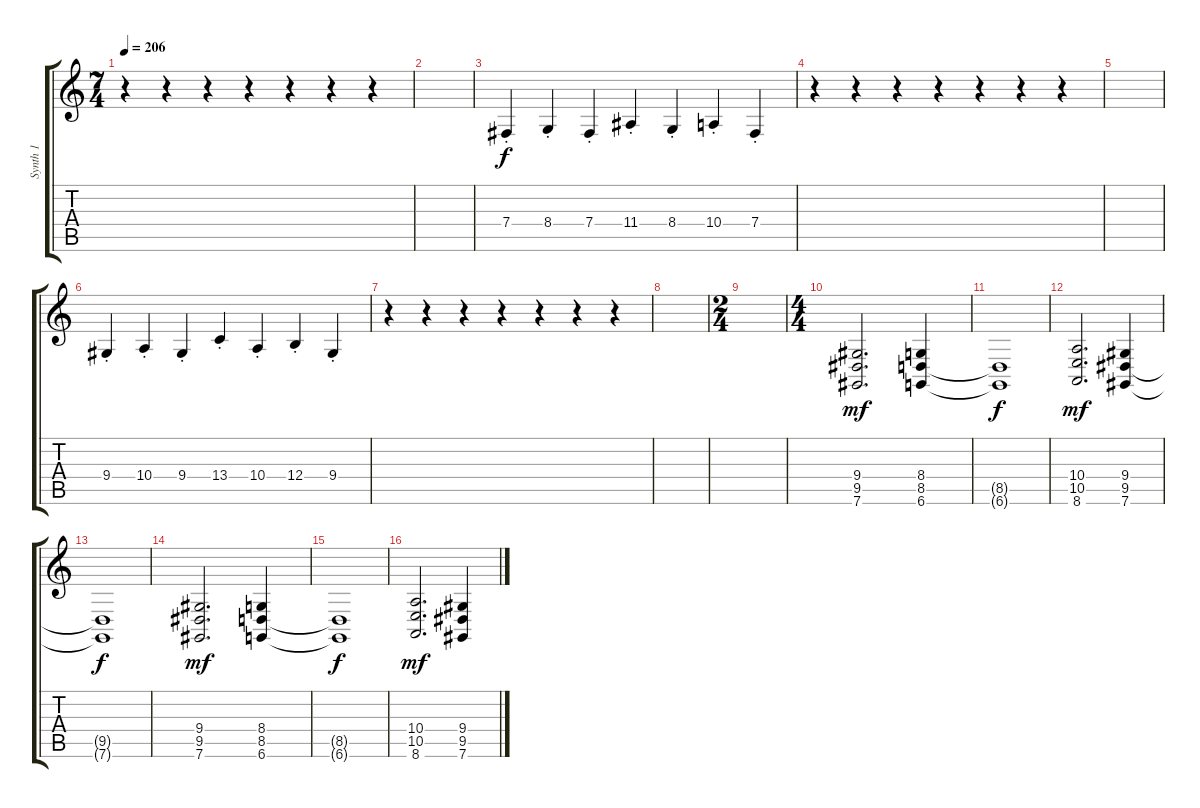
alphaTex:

\track ("Synth 1" "Synth 1") {instrument stringensemble2}
\staff {score tabs}
\tuning (Db4 Ab3 E3 B2 Gb2 Db2) {hide}
\ts (7 4)
\tempo 206
\clef g2
\ks c
r.4{dy mf} r.4 r.4 r.4 r.4 r.4 r.4 |
|
7.4{st}.4{dy f} 8.4{st}.4 7.4{st}.4 11.4{st}.4 8.4{st}.4 10.4{st}.4 7.4{st}.4 |
r.4 r.4 r.4 r.4 r.4 r.4 r.4 |
|
9.4{st}.4 10.4{st}.4 9.4{st}.4 13.4{st}.4 10.4{st}.4 12.4{st}.4 9.4{st}.4 |
r.4 r.4 r.4 r.4 r.4 r.4 r.4 |
|
\ts (2 4)
|
\ts (4 4)
(9.4 9.5 7.6).2{d dy mf volume 6 instrument stringensemble1} (8.4 8.5 6.6).4 |
(8.5{t} 6.6{t}).1{dy f} |
(10.4 10.5 8.6).2{d dy mf} (9.4 9.5 7.6).4 |
(9.5{t} 7.6{t}).1{dy f} |
(9.4 9.5 7.6).2{d dy mf} (8.4 8.5 6.6).4 |
(8.5{t} 6.6{t}).1{dy f} |
(10.4 10.5 8.6).2{d dy mf} (9.4 9.5 7.6).4
